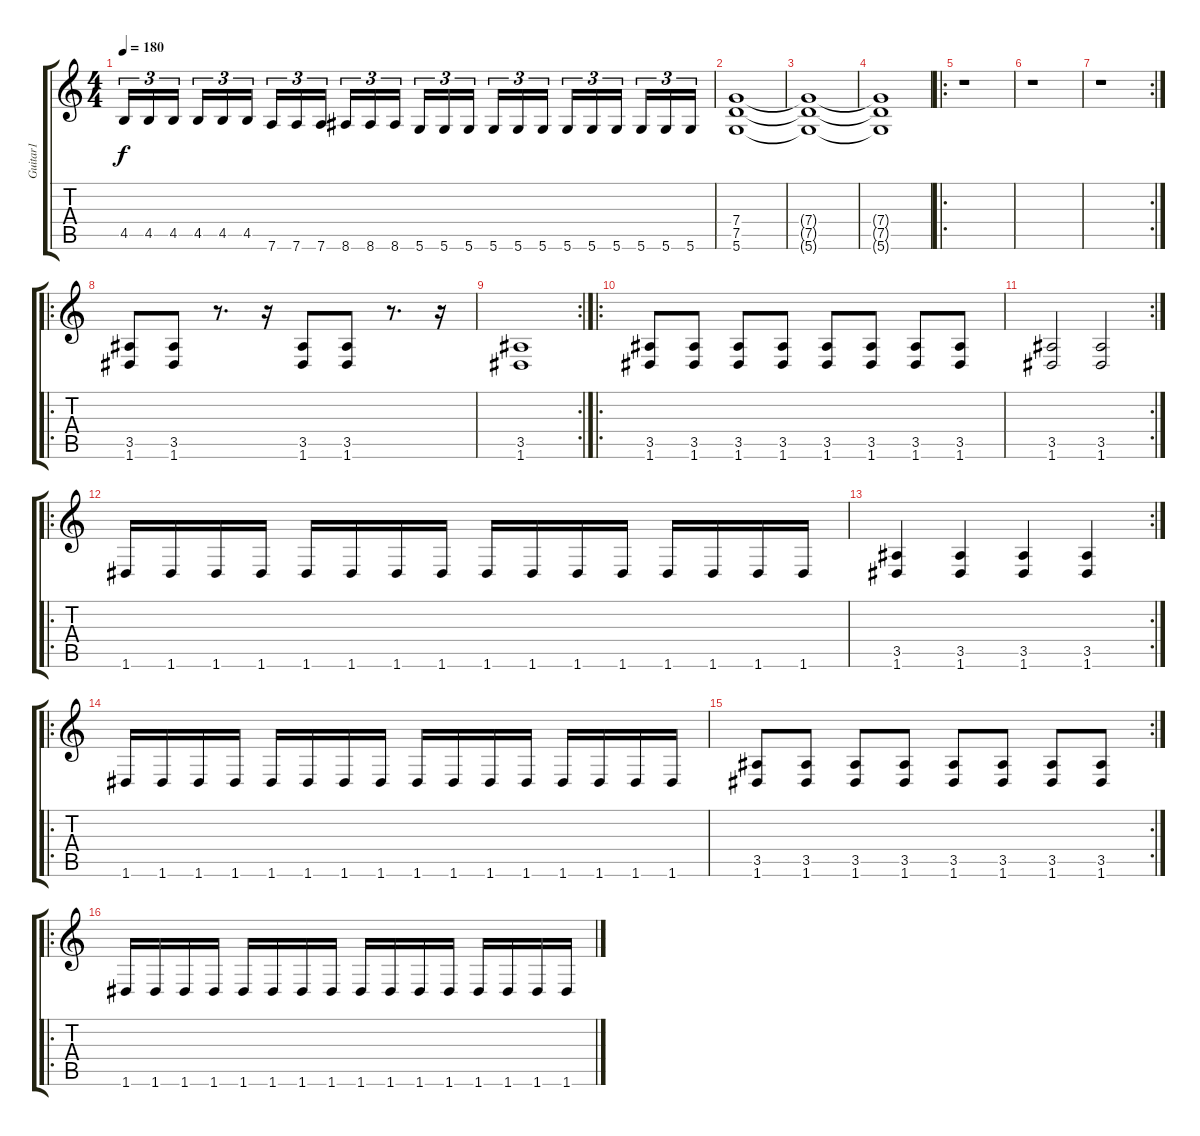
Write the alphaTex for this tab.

\track ("Guitar1" "Guitar1") {instrument distortionguitar}
\staff {score tabs}
\tuning (D4 A3 F3 C3 G2 D2) {hide}
\ts (4 4)
\tempo 180
\clef g2
\ks c
4.5.16{tu (3 2) dy f} 4.5.16{tu (3 2)} 4.5.16{tu (3 2)} 4.5.16{tu (3 2)} 4.5.16{tu (3 2)} 4.5.16{tu (3 2)} 7.6.16{tu (3 2)} 7.6.16{tu (3 2)} 7.6.16{tu (3 2)} 8.6.16{tu (3 2)} 8.6.16{tu (3 2)} 8.6.16{tu (3 2)} 5.6.16{tu (3 2)} 5.6.16{tu (3 2)} 5.6.16{tu (3 2)} 5.6.16{tu (3 2)} 5.6.16{tu (3 2)} 5.6.16{tu (3 2)} 5.6.16{tu (3 2)} 5.6.16{tu (3 2)} 5.6.16{tu (3 2)} 5.6.16{tu (3 2)} 5.6.16{tu (3 2)} 5.6.16{tu (3 2)} |
(7.4 7.5 5.6).1 |
(7.4{t} 7.5{t} 5.6{t}).1 |
(7.4{t} 7.5{t} 5.6{t}).1 |
\ro
r.1 |
r.1 |
\rc 2
r.1 |
\ro
(3.5 1.6).8 (3.5 1.6).8 r.8{d} r.16 (3.5 1.6).8 (3.5 1.6).8 r.8{d} r.16 |
\rc 2
(3.5 1.6).1 |
\ro
(3.5 1.6).8 (3.5 1.6).8 (3.5 1.6).8 (3.5 1.6).8 (3.5 1.6).8 (3.5 1.6).8 (3.5 1.6).8 (3.5 1.6).8 |
\rc 2
(3.5 1.6).2 (3.5 1.6).2 |
\ro
1.6.16 1.6.16 1.6.16 1.6.16 1.6.16 1.6.16 1.6.16 1.6.16 1.6.16 1.6.16 1.6.16 1.6.16 1.6.16 1.6.16 1.6.16 1.6.16 |
\rc 2
(3.5 1.6).4 (3.5 1.6).4 (3.5 1.6).4 (3.5 1.6).4 |
\ro
1.6.16 1.6.16 1.6.16 1.6.16 1.6.16 1.6.16 1.6.16 1.6.16 1.6.16 1.6.16 1.6.16 1.6.16 1.6.16 1.6.16 1.6.16 1.6.16 |
\rc 2
(3.5 1.6).8 (3.5 1.6).8 (3.5 1.6).8 (3.5 1.6).8 (3.5 1.6).8 (3.5 1.6).8 (3.5 1.6).8 (3.5 1.6).8 |
\ro
1.6.16 1.6.16 1.6.16 1.6.16 1.6.16 1.6.16 1.6.16 1.6.16 1.6.16 1.6.16 1.6.16 1.6.16 1.6.16 1.6.16 1.6.16 1.6.16
